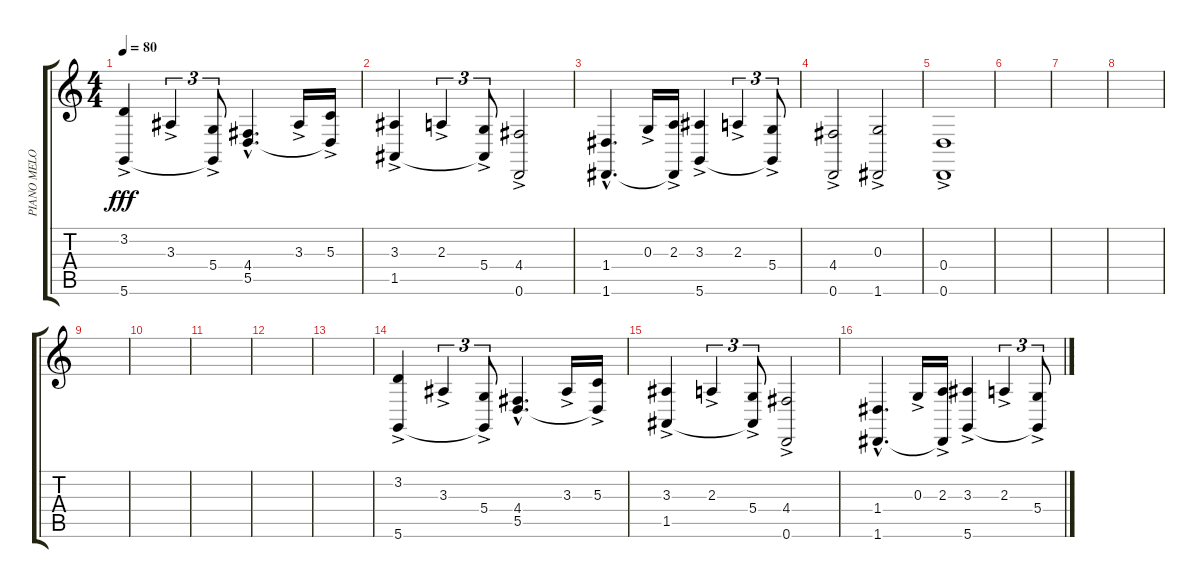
\track ("PIANO MELODIE" "PIANO MELO") {instrument acousticgrandpiano}
\staff {score tabs}
\tuning (E4 B3 G3 D3 A2 D2) {hide}
\ts (4 4)
\tempo 80
\clef g2
\ks c
(3.2{ac} 5.6).4{dy fff} 3.3{ac}.4{tu (3 2)} (5.4{ac} 5.6{t}).8{tu (3 2)} (4.4{hac} 5.5{hac}).4{d} 3.3{ac}.16 (5.3{ac} 5.5{t}).16 |
(3.3{ac} 1.5).4 2.3{ac}.4{tu (3 2)} (5.4{ac} 1.5{t}).8{tu (3 2)} (4.4{ac} 0.6).2 |
(1.4{hac} 1.6{hac}).4{d} 0.3{ac}.16 (2.3{ac} 1.6{t}).16 (3.3{ac} 5.6).4 2.3{ac}.4{tu (3 2)} (5.4{ac} 5.6{t}).8{tu (3 2)} |
(4.4{ac} 0.6).2 (0.3{ac} 1.6).2 |
(0.4{ac} 0.6).1 |
|
|
|
|
|
|
|
|
(3.2{ac} 5.6).4 3.3{ac}.4{tu (3 2)} (5.4{ac} 5.6{t}).8{tu (3 2)} (4.4{hac} 5.5{hac}).4{d} 3.3{ac}.16 (5.3{ac} 5.5{t}).16 |
(3.3{ac} 1.5).4 2.3{ac}.4{tu (3 2)} (5.4{ac} 1.5{t}).8{tu (3 2)} (4.4{ac} 0.6).2 |
(1.4{hac} 1.6{hac}).4{d} 0.3{ac}.16 (2.3{ac} 1.6{t}).16 (3.3{ac} 5.6).4 2.3{ac}.4{tu (3 2)} (5.4{ac} 5.6{t}).8{tu (3 2)}
